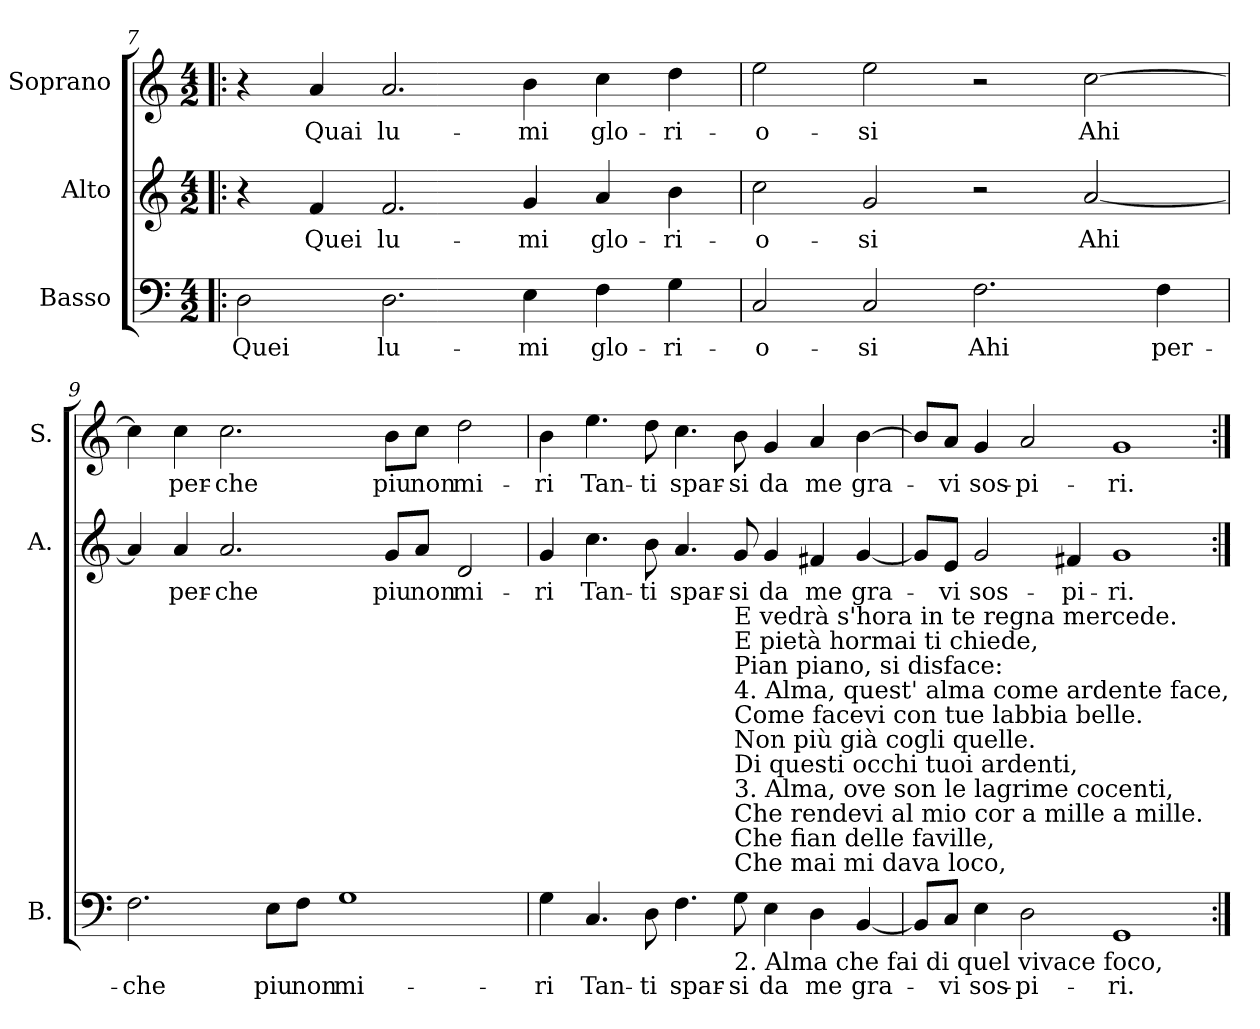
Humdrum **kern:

**kern	**text	**kern	**text	**kern	**text
*part3	*part3	*part2	*part2	*part1	*part1
*staff3	*staff3	*staff2	*staff2	*staff1	*staff1
*I"Basso	*	*I"Alto	*	*I"Soprano	*
*I'B.	*	*I'A.	*	*I'S.	*
!!LO:LB:g=z
*clefF4	*	*clefG2	*	*clefG2	*
*k[]	*	*k[]	*	*k[]	*
*C:	*	*C:	*	*C:	*
*M4/2	*	*M4/2	*	*M4/2	*
=7!|:	=7!|:	=7!|:	=7!|:	=7!|:	=7!|:
!	!LO:LY:b:color=#000000	!	!	!	!
2Di\	Quei	4r	.	4r	.
!	!	!	!LO:LY:b:color=#000000	!	!
!	!	!	!	!	!LO:LY:b:color=#000000
.	.	4fi/	Quei	4ai/	Quai
!	!LO:LY:b:color=#000000	!	!	!	!
!	!	!	!LO:LY:b:color=#000000	!	!
!	!	!	!	!	!LO:LY:b:color=#000000
2.Di\	lu-	2.fi/	lu-	2.ai/	lu-
!	!LO:LY:b:color=#000000	!	!	!	!
!	!	!	!LO:LY:b:color=#000000	!	!
!	!	!	!	!	!LO:LY:b:color=#000000
4Ei\	-mi	4gi/	-mi	4bi\	-mi
!	!LO:LY:b:color=#000000	!	!	!	!
!	!	!	!LO:LY:b:color=#000000	!	!
!	!	!	!	!	!LO:LY:b:color=#000000
4Fi\	glo-	4ai/	glo-	4cci\	glo-
!	!LO:LY:b:color=#000000	!	!	!	!
!	!	!	!LO:LY:b:color=#000000	!	!
!	!	!	!	!	!LO:LY:b:color=#000000
4Gi\	-ri-	4bi\	-ri-	4ddi\	-ri-
=8	=8	=8	=8	=8	=8
!	!LO:LY:b:color=#000000	!	!	!	!
!	!	!	!LO:LY:b:color=#000000	!	!
!	!	!	!	!	!LO:LY:b:color=#000000
2Ci/	-o-	2cci\	-o-	2eei\	-o-
!	!LO:LY:b:color=#000000	!	!	!	!
!	!	!	!LO:LY:b:color=#000000	!	!
!	!	!	!	!	!LO:LY:b:color=#000000
2Ci/	-si	2gi/	-si	2eei\	-si
!	!LO:LY:b:color=#000000	!	!	!	!
2.Fi\	Ahi	2r	.	2r	.
!	!	!	!LO:LY:b:color=#000000	!	!
!	!	!	!	!	!LO:LY:b:color=#000000
.	.	[2ai/	Ahi	[2cci\	Ahi
!	!LO:LY:b:color=#000000	!	!	!	!
4Fi\	per-	.	.	.	.
=9	=9	=9	=9	=9	=9
!	!LO:LY:b:color=#000000	!	!	!	!
2.Fi\	-che	4ai/]	.	4cci\]	.
!	!	!	!LO:LY:b:color=#000000	!	!
!	!	!	!	!	!LO:LY:b:color=#000000
.	.	4ai/	per-	4cci\	per-
!	!	!	!LO:LY:b:color=#000000	!	!
!	!	!	!	!	!LO:LY:b:color=#000000
.	.	2.ai/	-che	2.cci\	-che
!	!LO:LY:b:color=#000000	!	!	!	!
8Ei\L	piu	.	.	.	.
!	!LO:LY:b:color=#000000	!	!	!	!
8Fi\J	non	.	.	.	.
!	!LO:LY:b:color=#000000	!	!	!	!
1Gi	mi-	.	.	.	.
!	!	!	!LO:LY:b:color=#000000	!	!
!	!	!	!	!	!LO:LY:b:color=#000000
.	.	8gi/L	piu	8bi\L	piu
!	!	!	!LO:LY:b:color=#000000	!	!
!	!	!	!	!	!LO:LY:b:color=#000000
.	.	8ai/J	non	8cci\J	non
!	!	!	!LO:LY:b:color=#000000	!	!
!	!	!	!	!	!LO:LY:b:color=#000000
.	.	2di/	mi-	2ddi\	mi-
!!LO:LB:g=z
=10	=10	=10	=10	=10	=10
!	!LO:LY:b:color=#000000	!	!	!	!
!	!	!	!LO:LY:b:color=#000000	!	!
!	!	!	!	!	!LO:LY:b:color=#000000
4Gi\	-ri	4gi/	-ri	4bi\	-ri
!	!LO:LY:b:color=#000000	!	!	!	!
!	!	!	!LO:LY:b:color=#000000	!	!
!	!	!	!	!	!LO:LY:b:color=#000000
4.Ci/	Tan-	4.cci\	Tan-	4.eei\	Tan-
!	!LO:LY:b:color=#000000	!	!	!	!
!	!	!	!LO:LY:b:color=#000000	!	!
!	!	!	!	!	!LO:LY:b:color=#000000
8Di\	-ti	8bi\	-ti	8ddi\	-ti
!	!LO:LY:b:color=#000000	!	!	!	!
!	!	!	!LO:LY:b:color=#000000	!	!
!	!	!	!	!	!LO:LY:b:color=#000000
4.Fi\	spar-	4.ai/	spar-	4.cci\	spar-
!	!LO:LY:b:color=#000000	!	!	!	!
!	!	!	!LO:LY:b:color=#000000	!	!
!LO:TX:b:t=2. Alma che fai di quel vivace foco,	!	!	!	!	!
!LO:TX:t=Che mai mi dava loco,	!	!	!	!	!
!LO:TX:t=Che fian delle faville,	!	!	!	!	!
!LO:TX:t=Che rendevi al mio cor a mille a mille.	!	!	!	!	!
!LO:TX:t=3. Alma, ove son le lagrime cocenti,	!	!	!	!	!
!LO:TX:t=Di questi occhi tuoi ardenti,	!	!	!	!	!
!LO:TX:t=Non più già cogli quelle.	!	!	!	!	!
!LO:TX:t=Come facevi con tue labbia belle.	!	!	!	!	!
!LO:TX:t=4. Alma, quest' alma come ardente face,	!	!	!	!	!
!LO:TX:t=Pian piano, si disface&colon;	!	!	!	!	!
!LO:TX:t=E pietà hormai ti chiede,	!	!	!	!	!
!LO:TX:t=E vedrà s'hora in te regna mercede.	!	!	!	!	!
!	!	!	!	!	!LO:LY:b:color=#000000
8Gi\	-si	8gi/	-si	8bi\	-si
!	!LO:LY:b:color=#000000	!	!	!	!
!	!	!	!LO:LY:b:color=#000000	!	!
!	!	!	!	!	!LO:LY:b:color=#000000
4Ei\	da	4gi/	da	4gi/	da
!	!LO:LY:b:color=#000000	!	!	!	!
!	!	!	!LO:LY:b:color=#000000	!	!
!	!	!	!	!	!LO:LY:b:color=#000000
4Di\	me	4f#Xi/	me	4ai/	me
!	!LO:LY:b:color=#000000	!	!	!	!
!	!	!	!LO:LY:b:color=#000000	!	!
!	!	!	!	!	!LO:LY:b:color=#000000
[4BBi/	gra-	[4gi/	gra-	[4bi\	gra-
=11	=11	=11	=11	=11	=11
8BBi/L]	.	8gi/L]	.	8bi/L]	.
!	!LO:LY:b:color=#000000	!	!	!	!
!	!	!	!LO:LY:b:color=#000000	!	!
!	!	!	!	!	!LO:LY:b:color=#000000
8Ci/J	-vi	8ei/J	-vi	8ai/J	-vi
!	!LO:LY:b:color=#000000	!	!	!	!
!	!	!	!LO:LY:b:color=#000000	!	!
!	!	!	!	!	!LO:LY:b:color=#000000
4Ei\	sos-	2gi/	sos-	4gi/	sos-
!	!LO:LY:b:color=#000000	!	!	!	!
!	!	!	!	!	!LO:LY:b:color=#000000
2Di\	-pi-	.	.	2ai/	-pi-
!	!	!	!LO:LY:b:color=#000000	!	!
.	.	4f#Xi/	-pi-	.	.
!	!LO:LY:b:color=#000000	!	!	!	!
!	!	!	!LO:LY:b:color=#000000	!	!
!	!	!	!	!	!LO:LY:b:color=#000000
1GGi	-ri.	1gi	-ri.	1gi	-ri.
=:|!	=:|!	=:|!	=:|!	=:|!	=:|!
*-	*-	*-	*-	*-	*-
